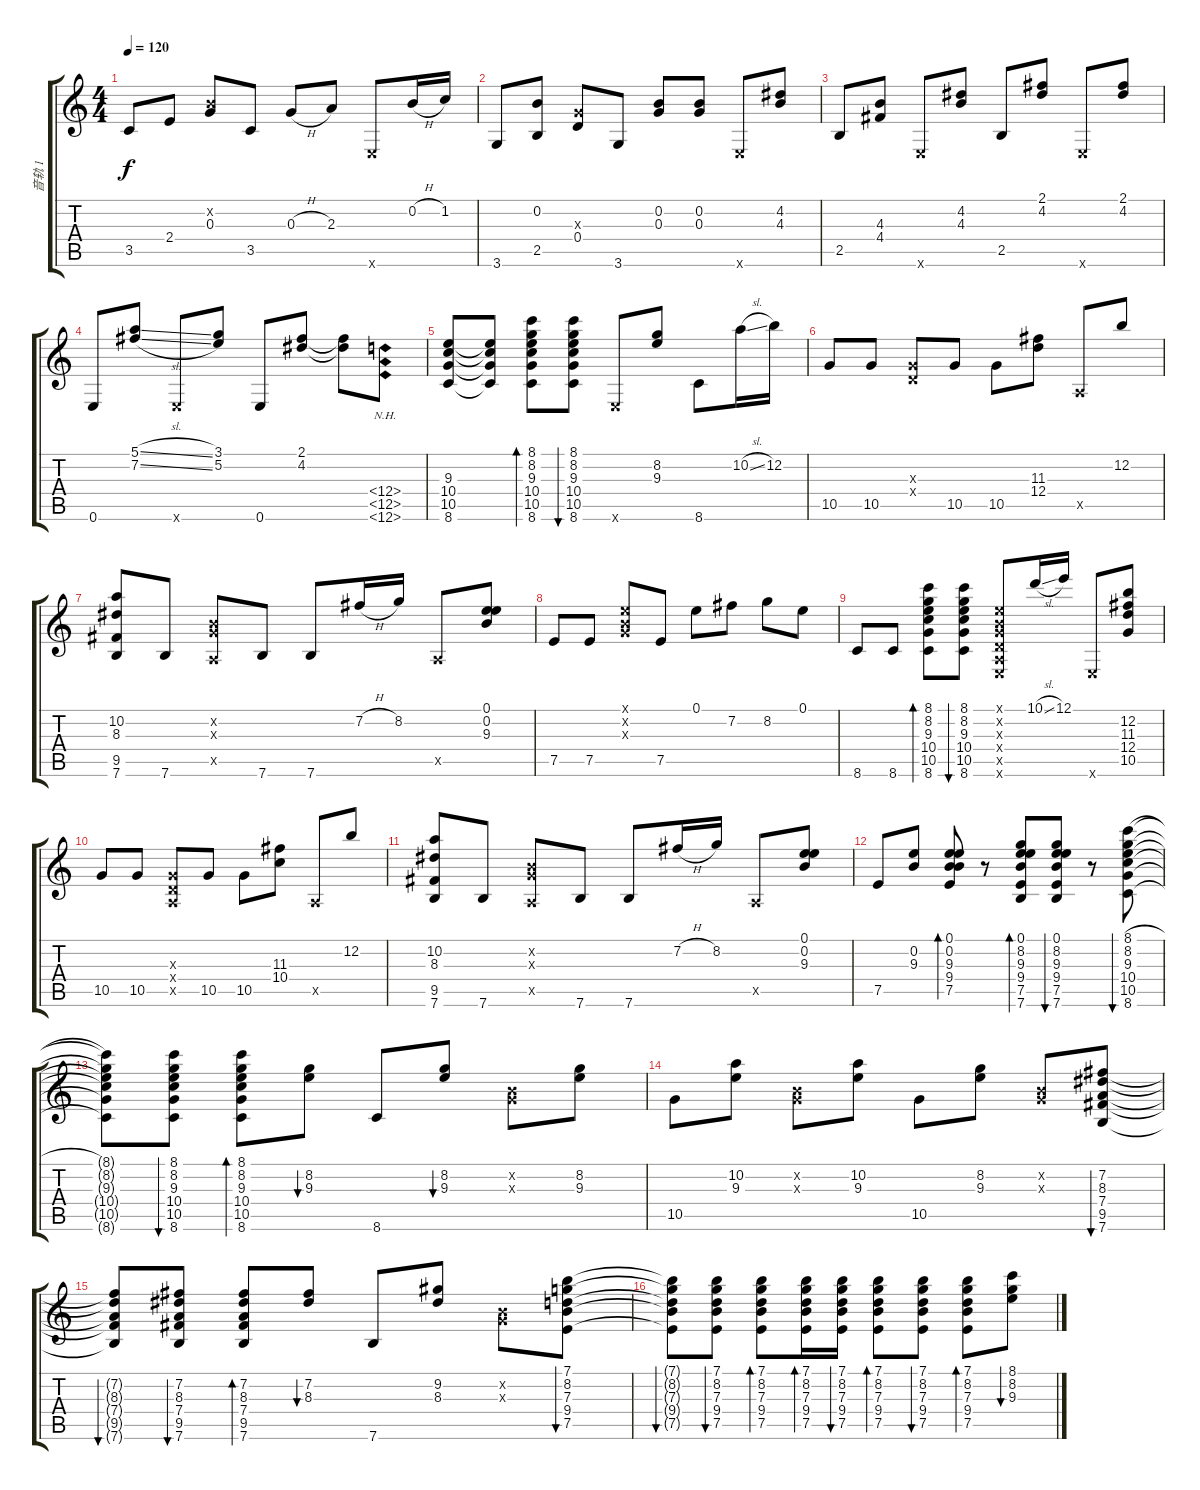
\track ("音轨 1" "音轨 1") {instrument acousticguitarsteel}
\staff {score tabs}
\tuning (E4 B3 G3 D3 A2 E2) {hide}
\ts (4 4)
\tempo 120
\clef g2
\ks c
3.5.8{dy f} 2.4.8 (0.2{x} 0.3).8 3.5.8 0.3{h}.8 2.3.8 0.6{x}.8 0.2{h}.16 1.2.16 |
3.6.8 (0.2 2.5).8 (0.3{x} 0.4).8 3.6.8 (0.2 0.3).8 (0.2 0.3).8 0.6{x}.8 (4.2 4.3).8 |
2.5.8 (4.3 4.4).8 0.6{x}.8 (4.2 4.3).8 2.5.8 (2.1 4.2).8 0.6{x}.8 (2.1 4.2).8 |
0.6.8 (5.1{sl} 7.2{sl}).8 0.6{x}.8 (3.1 5.2).8 0.6.8 (2.1 4.2).8 (2.1{t} 4.2{t}).8 (12.4{nh} 12.5{nh} 12.6{nh}).8 |
(9.3 10.4 10.5 8.6).8 (9.3{t} 10.4{t} 10.5{t} 8.6{t}).8 (8.1 8.2 9.3 10.4 10.5 8.6).8{bd 120} (8.1 8.2 9.3 10.4 10.5 8.6).8{bu 120} 0.6{x}.8 (8.2 9.3).8 8.6.8 10.2{sl}.16 12.2.16 |
10.5.8 10.5.8 (0.3{x} 0.4{x}).8 10.5.8 10.5.8 (11.3 12.4).8 0.5{x}.8 12.2.8 |
(10.2 8.3 9.5 7.6).8 7.6.8 (0.2{x} 0.3{x} 0.5{x}).8 7.6.8 7.6.8 7.2{h}.16 8.2.16 0.5{x}.8 (0.1 0.2 9.3).8 |
7.5.8 7.5.8 (0.1{x} 0.2{x} 0.3{x}).8 7.5.8 0.1.8 7.2.8 8.2.8 0.1.8 |
8.6.8 8.6.8 (8.1 8.2 9.3 10.4 10.5 8.6).8{bd 120} (8.1 8.2 9.3 10.4 10.5 8.6).8{bu 120} (0.1{x} 0.2{x} 0.3{x} 0.4{x} 0.5{x} 0.6{x}).8 10.1{sl}.16 12.1.16 0.6{x}.8 (12.2 11.3 12.4 10.5).8 |
10.5.8 10.5.8 (0.3{x} 0.4{x} 0.5{x}).8 10.5.8 10.5.8 (11.3 10.4).8 0.5{x}.8 12.2.8 |
(10.2 8.3 9.5 7.6).8 7.6.8 (0.2{x} 0.3{x} 0.5{x}).8 7.6.8 7.6.8 7.2{h}.16 8.2.16 0.5{x}.8 (0.1 0.2 9.3).8 |
7.5.8 (0.2 9.3).8 (0.1 0.2 9.3 9.4 7.5).8{bd 120} r.8 (0.1 8.2 9.3 9.4 7.5 7.6).8{bd 120} (0.1 8.2 9.3 9.4 7.5 7.6).8{bu 120} r.8 (8.1{h} 8.2 9.3 10.4 10.5 8.6).8{bu 120} |
(8.1{t} 8.2{t} 9.3{t} 10.4{t} 10.5{t} 8.6{t}).8 (8.1 8.2 9.3 10.4 10.5 8.6).8{bu 120} (8.1 8.2 9.3 10.4 10.5 8.6).8{bd 120} (8.2 9.3).8{bu 120} 8.6.8 (8.2 9.3).8{bu 120} (0.2{x} 0.3{x}).8 (8.2 9.3).8 |
10.5.8 (10.2 9.3).8 (0.2{x} 0.3{x}).8 (10.2 9.3).8 10.5.8 (8.2 9.3).8 (0.2{x} 0.3{x}).8 (7.2 8.3 7.4 9.5 7.6).8{bu 120} |
(7.2{t} 8.3{t} 7.4{t} 9.5{t} 7.6{t}).8{bu 120} (7.2 8.3 7.4 9.5 7.6).8{bu 120} (7.2 8.3 7.4 9.5 7.6).8{bd 120} (7.2 8.3).8{bu 120} 7.6.8 (9.2 8.3).8 (0.2{x} 0.3{x}).8 (7.1 8.2 7.3 9.4 7.5).8{bu 120} |
(7.1{t} 8.2{t} 7.3{t} 9.4{t} 7.5{t}).8{bu 120} (7.1 8.2 7.3 9.4 7.5).8{bu 120} (7.1 8.2 7.3 9.4 7.5).8{bd 120} (7.1 8.2 7.3 9.4 7.5).16{bd 120} (7.1 8.2 7.3 9.4 7.5).16{bu 120} (7.1 8.2 7.3 9.4 7.5).8{bd 120} (7.1 8.2 7.3 9.4 7.5).8{bu 120} (7.1 8.2 7.3 9.4 7.5).8{bd 120} (8.1 8.2 9.3).8{bu 120}
